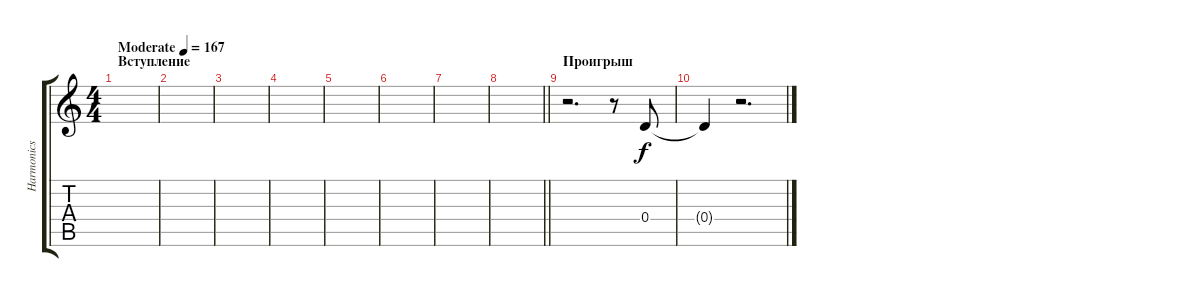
\track ("Harmonics" "Harmonics") {instrument guitarharmonics}
\staff {score tabs}
\tuning (E4 B3 G3 D3 A2 E2) {hide}
\ts (4 4)
\section ("" "Вступление")
\tempo (167 "Moderate")
\clef g2
\ks c
|
|
|
|
|
|
|
\barLineRight lightlight
|
\section ("" "Проигрыш")
r.2{d} r.8 0.4.8 |
0.4{t}.4{dy f} r.2{d}
